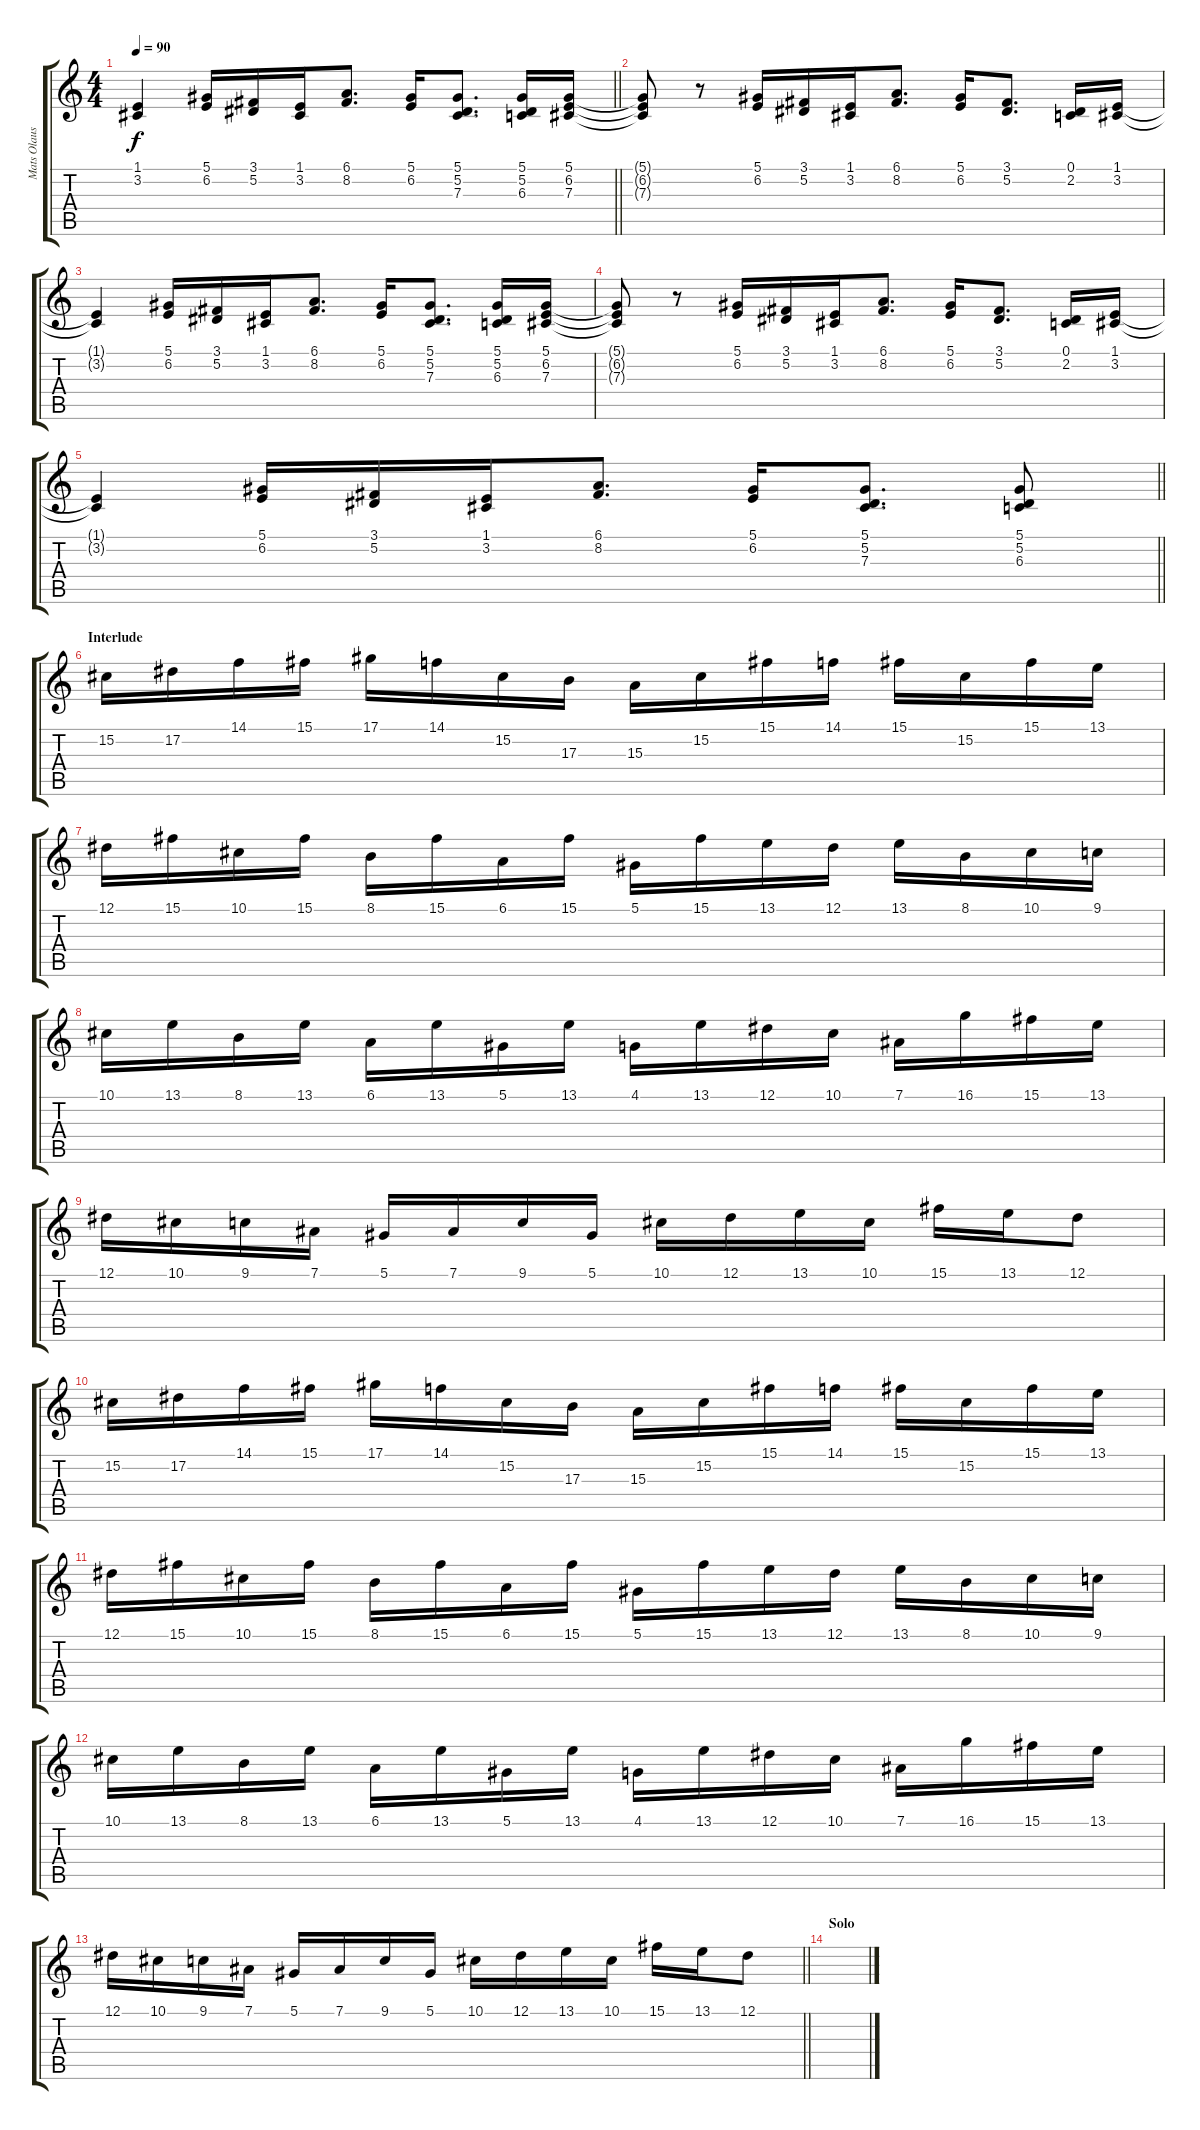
\track ("Mats Olausson" "Mats Olaus") {instrument stringensemble1}
\staff {score tabs}
\tuning (Eb4 Bb3 Gb3 Db3 Ab2 Eb2) {hide}
\ts (4 4)
\tempo 90
\clef g2
\barLineRight lightlight
\ks c
(1.1{t} 3.2{t}).4{dy f} (5.1 6.2).16 (3.1 5.2).16 (1.1 3.2).16 (6.1 8.2).8{d} (5.1 6.2).16 (5.1 5.2 7.3).8{d} (5.1 5.2 6.3).16 (5.1 6.2 7.3).16 |
(5.1{t} 6.2{t} 7.3{t}).8 r.8 (5.1 6.2).16 (3.1 5.2).16 (1.1 3.2).16 (6.1 8.2).8{d} (5.1 6.2).16 (3.1 5.2).8{d} (0.1 2.2).16 (1.1 3.2).16 |
(1.1{t} 3.2{t}).4 (5.1 6.2).16 (3.1 5.2).16 (1.1 3.2).16 (6.1 8.2).8{d} (5.1 6.2).16 (5.1 5.2 7.3).8{d} (5.1 5.2 6.3).16 (5.1 6.2 7.3).16 |
(5.1{t} 6.2{t} 7.3{t}).8 r.8 (5.1 6.2).16 (3.1 5.2).16 (1.1 3.2).16 (6.1 8.2).8{d} (5.1 6.2).16 (3.1 5.2).8{d} (0.1 2.2).16 (1.1 3.2).16 |
\barLineRight lightlight
(1.1{t} 3.2{t}).4 (5.1 6.2).16 (3.1 5.2).16 (1.1 3.2).16 (6.1 8.2).8{d} (5.1 6.2).16 (5.1 5.2 7.3).8{d} (5.1 5.2 6.3).8 |
\section ("" "Interlude")
15.2.16 17.2.16 14.1.16 15.1.16 17.1.16 14.1.16 15.2.16 17.3.16 15.3.16 15.2.16 15.1.16 14.1.16 15.1.16 15.2.16 15.1.16 13.1.16 |
12.1.16 15.1.16 10.1.16 15.1.16 8.1.16 15.1.16 6.1.16 15.1.16 5.1.16 15.1.16 13.1.16 12.1.16 13.1.16 8.1.16 10.1.16 9.1.16 |
10.1.16 13.1.16 8.1.16 13.1.16 6.1.16 13.1.16 5.1.16 13.1.16 4.1.16 13.1.16 12.1.16 10.1.16 7.1.16 16.1.16 15.1.16 13.1.16 |
12.1.16 10.1.16 9.1.16 7.1.16 5.1.16 7.1.16 9.1.16 5.1.16 10.1.16 12.1.16 13.1.16 10.1.16 15.1.16 13.1.16 12.1.8 |
15.2.16 17.2.16 14.1.16 15.1.16 17.1.16 14.1.16 15.2.16 17.3.16 15.3.16 15.2.16 15.1.16 14.1.16 15.1.16 15.2.16 15.1.16 13.1.16 |
12.1.16 15.1.16 10.1.16 15.1.16 8.1.16 15.1.16 6.1.16 15.1.16 5.1.16 15.1.16 13.1.16 12.1.16 13.1.16 8.1.16 10.1.16 9.1.16 |
10.1.16 13.1.16 8.1.16 13.1.16 6.1.16 13.1.16 5.1.16 13.1.16 4.1.16 13.1.16 12.1.16 10.1.16 7.1.16 16.1.16 15.1.16 13.1.16 |
\barLineRight lightlight
12.1.16 10.1.16 9.1.16 7.1.16 5.1.16 7.1.16 9.1.16 5.1.16 10.1.16 12.1.16 13.1.16 10.1.16 15.1.16 13.1.16 12.1.8 |
\section ("" "Solo")
